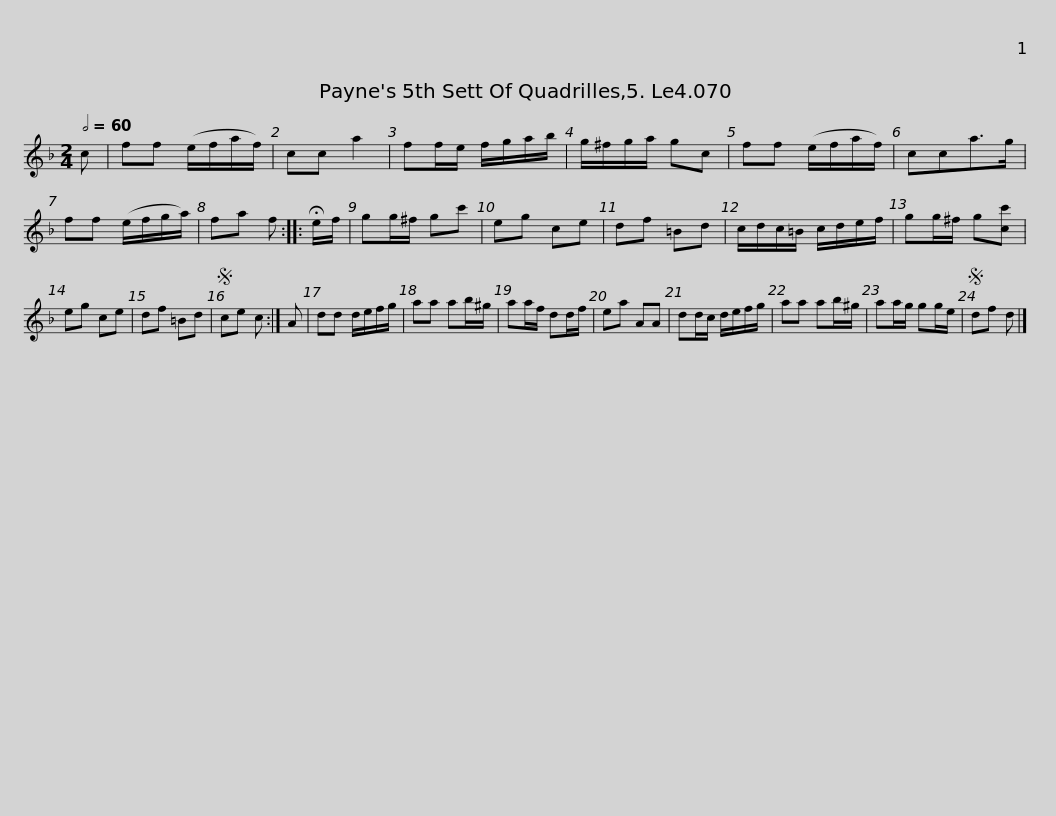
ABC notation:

X:1
L:1/8
Q:1/2=60
M:2/4
I:linebreak $
K:Dmin
V:1 treble
V:1
 c | ff (e/f/a/f/) | cc a2 | ff/e/ f/g/a/b/ | g/^f/g/a/ gc | %5
 ff (e/f/a/f/) | cca>g | ff (e/f/g/a/) | fa f ::$ !fermata!e/f/ | %10
 gg/^f/ gc' | eg ce | df =Bd | c/d/c/=B/ c/d/e/f/ | gg/^f/ g[cc'] | %15
 eg ce | df =Bd |S ce c :|$ A | dd d/e/f/g/ | %20
 aa ab/^g/ | aa/f/ dd/f/ | ea AA | dd/c/ d/e/f/g/ | aa ab/^g/ | %25
 aa/g/ gg/e/ |$S df d |] %27
